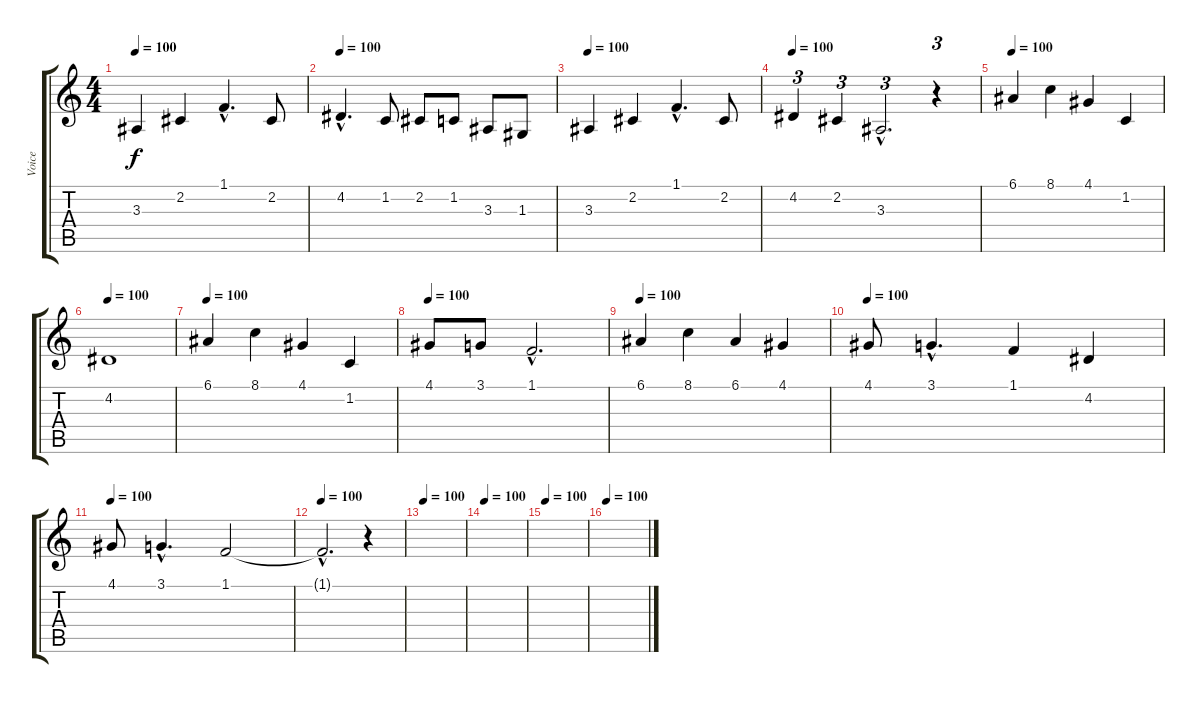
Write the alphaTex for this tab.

\track ("Voice" "Voice") {instrument lead6voice}
\staff {score tabs}
\tuning (E4 B3 G3 D3 A2 E2) {hide}
\ts (4 4)
\tempo 100
\clef g2
\ks c
3.3.4{dy f} 2.2.4 1.1{hac}.4{d} 2.2.8 |
\tempo 100
4.2{hac}.4{d} 1.2.8 2.2.8 1.2.8 3.3.8 1.3.8 |
\tempo 100
3.3.4 2.2.4 1.1{hac}.4{d} 2.2.8 |
\tempo 100
4.2.4{tu (3 2)} 2.2.4{tu (3 2)} 3.3{hac}.2{d tu (3 2)} r.4{tu (3 2)} |
\tempo 100
6.1.4 8.1.4 4.1.4 1.2.4 |
\tempo 100
4.2.1 |
\tempo 100
6.1.4 8.1.4 4.1.4 1.2.4 |
\tempo 100
4.1.8 3.1.8 1.1{hac}.2{d} |
\tempo 100
6.1.4 8.1.4 6.1.4 4.1.4 |
\tempo 100
4.1.8 3.1{hac}.4{d} 1.1.4 4.2.4 |
\tempo 100
4.1.8 3.1{hac}.4{d} 1.1.2 |
\tempo 100
1.1{hac t}.2{d} r.4 |
\tempo 100
|
\tempo 100
|
\tempo 100
|
\tempo 100
